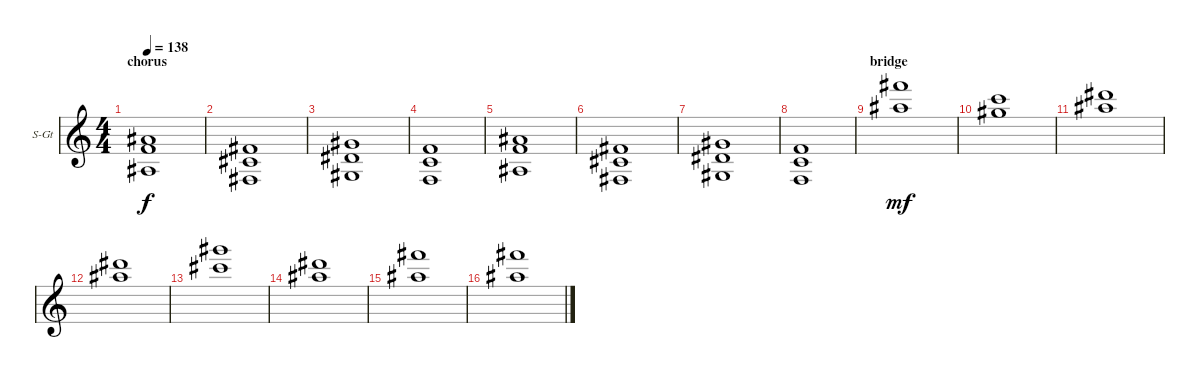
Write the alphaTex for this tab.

\bracketExtendMode groupsimilarinstruments
\firstSystemTrackNameOrientation horizontal
\otherSystemsTrackNameOrientation horizontal
\track ("Strings" "S-Gt") {instrument stringensemble2}
\staff {score}
\tuning (E4 B3 G3 D3 A2 E2)
\displaytranspose 12
\ts (4 4)
\section ("" "chorus")
\tempo 138
\clef g2
\ks c
(8.4 8.5 6.6).1{dy f} |
(2.6 4.5 4.4).1 |
(4.6 6.5 6.4).1 |
(1.6 3.4 3.5).1 |
(8.4 8.5 6.6).1 |
(2.6 4.5 4.4).1 |
(4.6 6.5 6.4).1 |
(1.6 3.5 3.4).1 |
\section ("" "bridge")
(14.1 11.2).1{dy mf} |
(8.1 9.2).1 |
(11.1 11.2).1 |
(11.1 11.2).1 |
(16.1 14.2).1 |
(11.1 11.2).1 |
(14.1 11.2).1 |
(14.1 11.2).1
